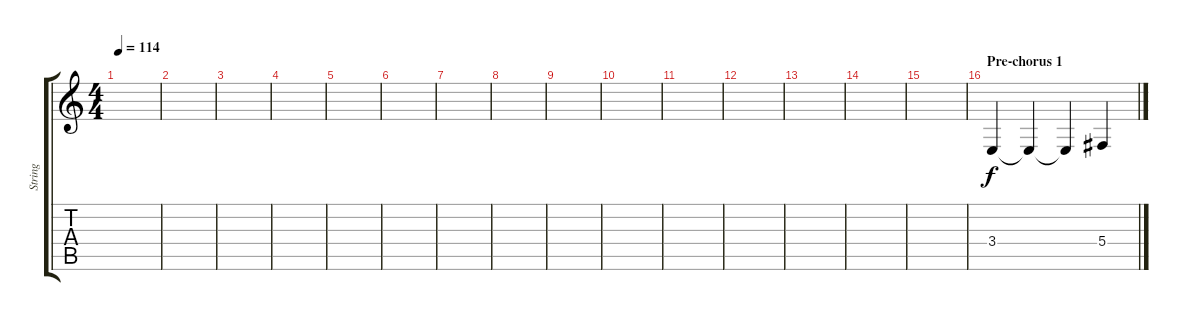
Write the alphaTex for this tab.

\track ("String" "String") {instrument cello}
\staff {score tabs}
\tuning (Eb4 Bb3 Gb3 Db3 Ab2 Eb2) {hide}
\ts (4 4)
\tempo 114
\clef g2
\ks c
|
|
|
|
|
|
|
|
|
|
|
|
|
|
|
\section ("" "Pre-chorus 1")
3.4.4 3.4{t}.4 3.4{t}.4 5.4.4
